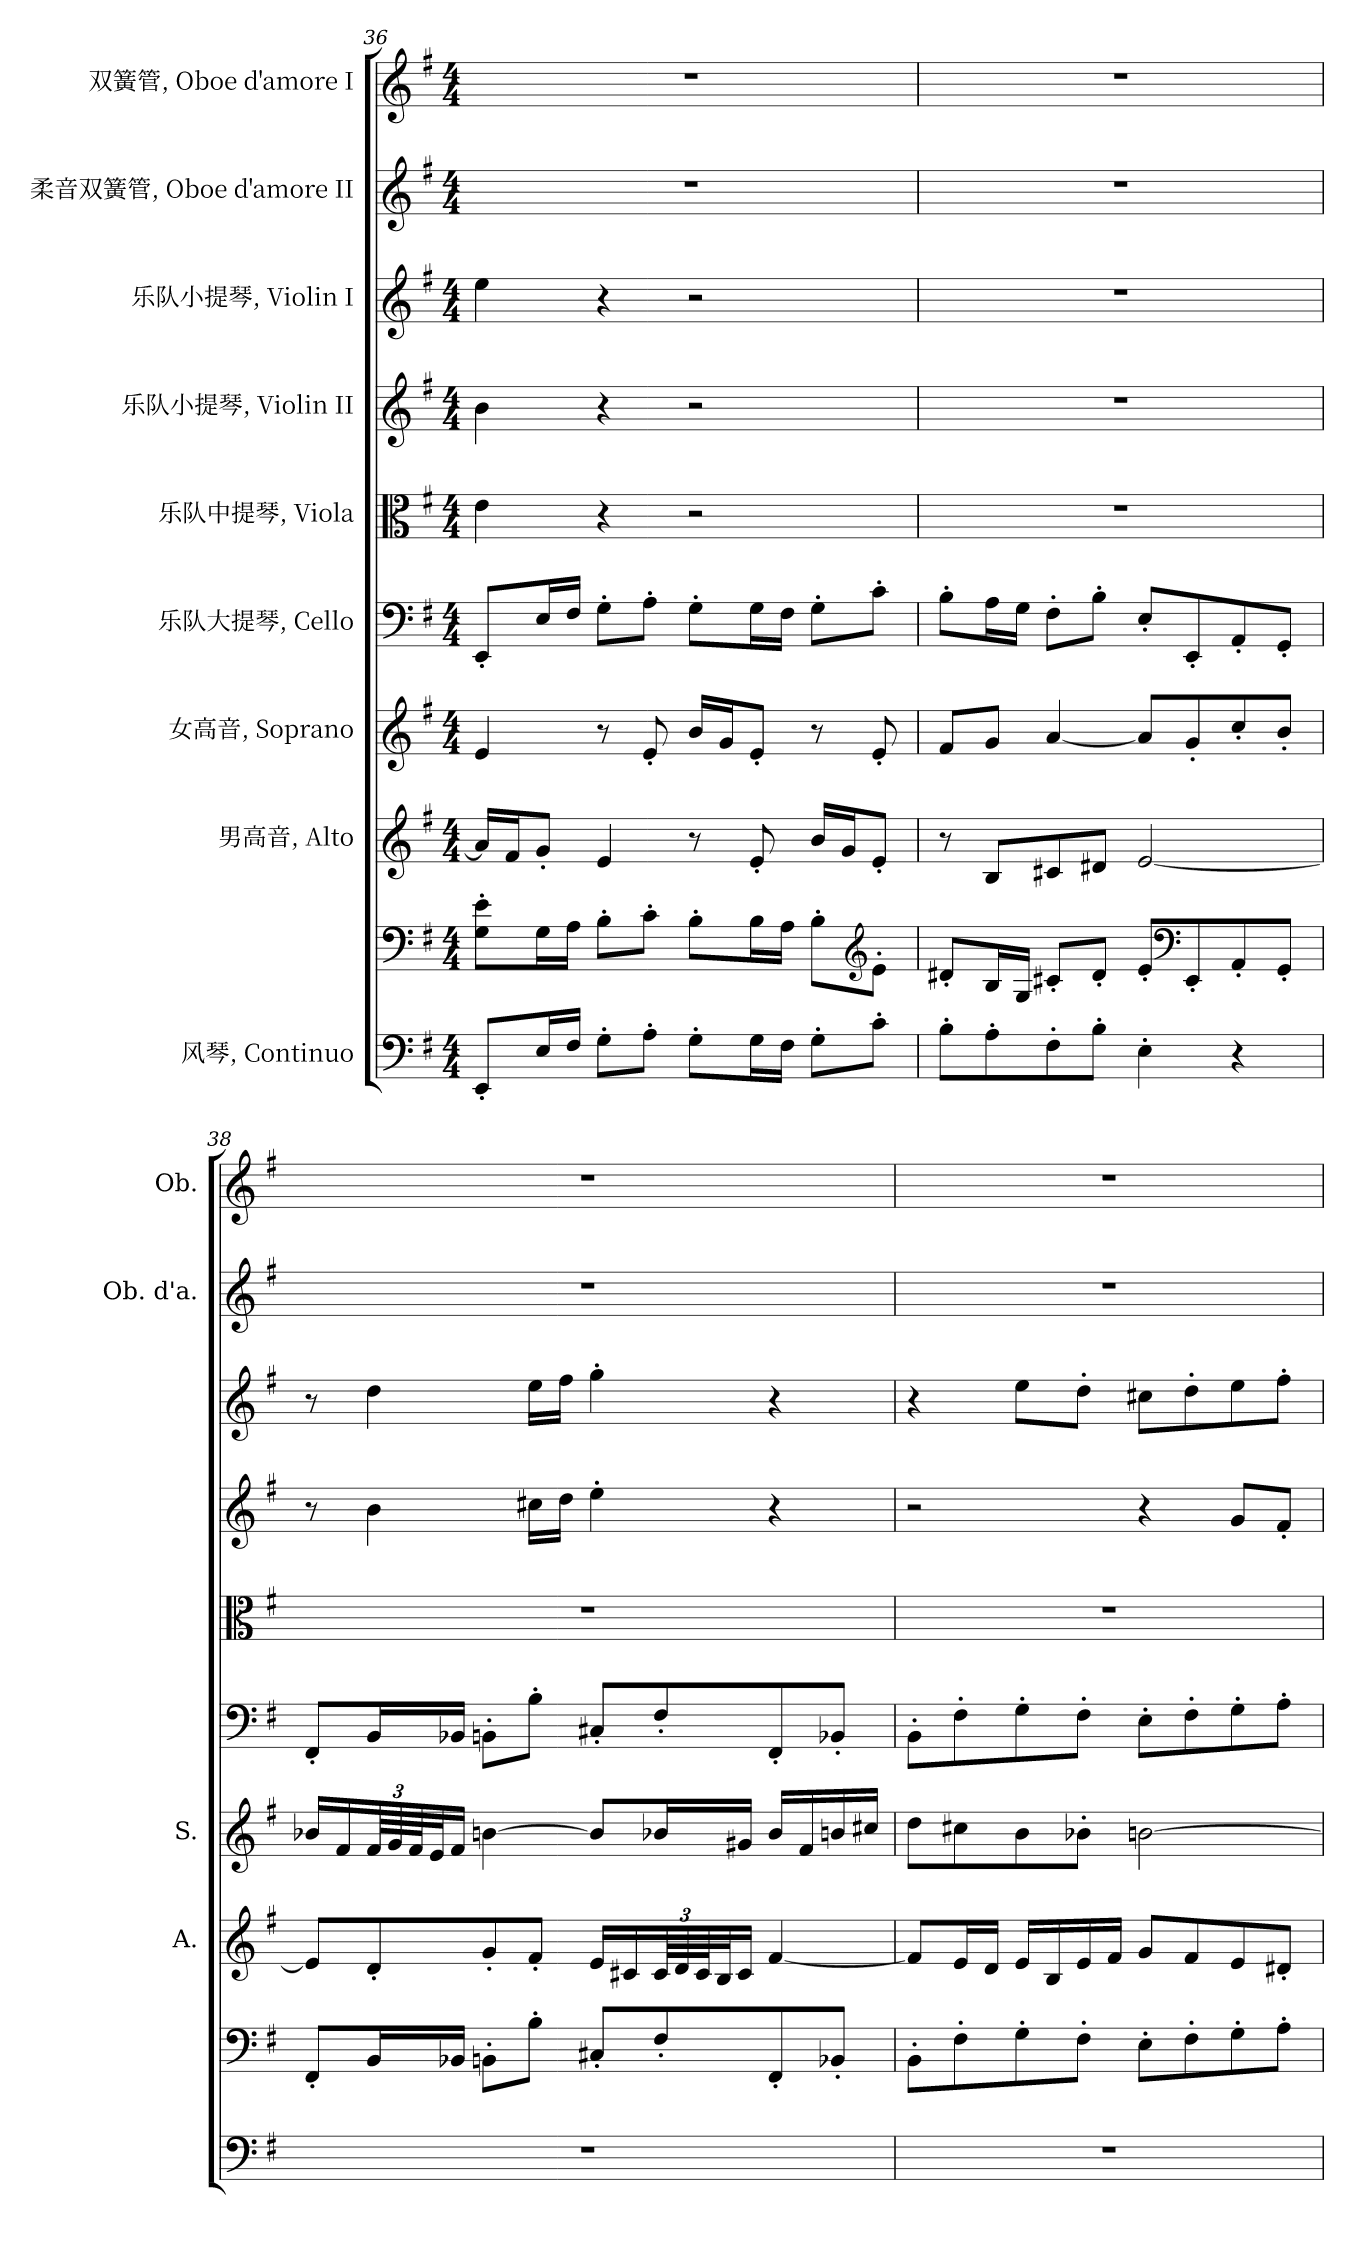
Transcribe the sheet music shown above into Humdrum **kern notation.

**kern	**kern	**kern	**kern	**kern	**kern	**kern	**kern	**kern	**kern
*part9	*part9	*part8	*part7	*part6	*part5	*part4	*part3	*part2	*part1
*staff10	*staff9	*staff8	*staff7	*staff6	*staff5	*staff4	*staff3	*staff2	*staff1
*I"风琴, Continuo	*	*I"男高音, Alto	*I"女高音, Soprano	*I"乐队大提琴, Cello	*I"乐队中提琴, Viola	*I"乐队小提琴, Violin II	*I"乐队小提琴, Violin I	*I"柔音双簧管, Oboe d'amore II	*I"双簧管, Oboe d'amore I
*	*	*I'A.	*I'S.	*	*	*	*	*I'Ob. d'a.	*I'Ob.
*clefF4	*clefF4	*clefG2	*clefG2	*clefF4	*clefC3	*clefG2	*clefG2	*clefG2	*clefG2
*	*	*	*	*	*	*	*	*ITrd2c3	*
*k[f#]	*k[f#]	*k[f#]	*k[f#]	*k[f#]	*k[f#]	*k[f#]	*k[f#]	*k[f#c#g#d#]	*k[f#]
*M4/4	*M4/4	*M4/4	*M4/4	*M4/4	*M4/4	*M4/4	*M4/4	*M4/4	*M4/4
=36	=36	=36	=36	=36	=36	=36	=36	=36	=36
8EE'/L	8G\' 8e\'L	16a/LL]	4e/	8EE'/L	4e\	4b\	4ee\	1r	1r
.	.	16f#/J	.	.	.	.	.	.	.
16E/L	16G\L	8g'/J	.	16E/L	.	.	.	.	.
16F#/JJ	16A\JJ	.	.	16F#/JJ	.	.	.	.	.
8G'\L	8B'\L	4e/	8r	8G'\L	4r	4r	4r	.	.
8A'\J	8c'\J	.	8e'/	8A'\J	.	.	.	.	.
8G'\L	8B'\L	8r	16b/LL	8G'\L	2r	2r	2r	.	.
.	.	.	16g/J	.	.	.	.	.	.
16G\L	16B\L	8e'/	8e'/J	16G\L	.	.	.	.	.
16F#\JJ	16A\JJ	.	.	16F#\JJ	.	.	.	.	.
8G'\L	8B'\L	16b/LL	8r	8G'\L	.	.	.	.	.
.	.	16g/J	.	.	.	.	.	.	.
*	*clefG2	*	*	*	*	*	*	*	*
8c'\J	8e'\J	8e'/J	8e'/	8c'\J	.	.	.	.	.
!!LO:PB:g=z
=37	=37	=37	=37	=37	=37	=37	=37	=37	=37
8B'\L	8d#X'/L	8r	8f#/L	8B'\L	1r	1r	1r	1r	1r
8A'\	16B/L	8B/L	8g/J	16A\L	.	.	.	.	.
.	16G/JJ	.	.	16G\JJ	.	.	.	.	.
8F#'\	8c#X'/L	8c#X/	[4a/	8F#'\L	.	.	.	.	.
8B'\J	8d#'/J	8d#X/J	.	8B'\J	.	.	.	.	.
4E'\	8e'/L	[2e/	8a/L]	8E'/L	.	.	.	.	.
*	*clefF4	*	*	*	*	*	*	*	*
.	8EE'/	.	8g'/	8EE'/	.	.	.	.	.
4r	8AA'/	.	8cc'/	8AA'/	.	.	.	.	.
.	8GG'/J	.	8b'/J	8GG'/J	.	.	.	.	.
=38	=38	=38	=38	=38	=38	=38	=38	=38	=38
1r	8FF#'/L	8e/L]	16b-X/LL	8FF#'/L	1r	8r	8r	1r	1r
.	.	.	16f#/	.	.	.	.	.	.
*	*	*	*Xbrackettup	*	*	*	*	*	*
.	16BB/L	8d'/	96f#/LL	16BB/L	.	4b\	4dd\	.	.
.	.	.	96g/	.	.	.	.	.	.
.	.	.	96f#/J	.	.	.	.	.	.
.	.	.	32e/J	.	.	.	.	.	.
.	16BB-X/JJ	.	16f#/JJ	16BB-X/JJ	.	.	.	.	.
.	8BBn'\L	8g'/	[4bn\	8BBn'\L	.	.	.	.	.
.	8B'\J	8f#'/J	.	8B'\J	.	16cc#X\LL	16ee\LL	.	.
.	.	.	.	.	.	16dd\JJ	16ff#\JJ	.	.
.	8C#X'/L	16e/LL	8b/L]	8C#X'/L	.	4ee'\	4gg'\	.	.
.	.	16c#X/	.	.	.	.	.	.	.
*	*	*Xbrackettup	*	*	*	*	*	*	*
.	8F#'/	96c#/LL	16b-X/L	8F#'/	.	.	.	.	.
.	.	96d/	.	.	.	.	.	.	.
.	.	96c#/J	.	.	.	.	.	.	.
.	.	32B/J	.	.	.	.	.	.	.
.	.	16c#/JJ	16g#X/JJ	.	.	.	.	.	.
.	8FF#'/	[4f#/	16b-/LL	8FF#'/	.	4r	4r	.	.
.	.	.	16f#/	.	.	.	.	.	.
.	8BB-X'/J	.	16bn/	8BB-X'/J	.	.	.	.	.
.	.	.	16cc#X/JJ	.	.	.	.	.	.
!!LO:PB:g=z
=39	=39	=39	=39	=39	=39	=39	=39	=39	=39
1r	8BB'\L	8f#/L]	8dd\L	8BB'\L	1r	2r	4r	1r	1r
.	8F#'\	16e/L	8cc#X\	8F#'\	.	.	.	.	.
.	.	16d/JJ	.	.	.	.	.	.	.
.	8G'\	16e/LL	8b\	8G'\	.	.	8ee\L	.	.
.	.	16B/	.	.	.	.	.	.	.
.	8F#'\J	16e/	8b-X'\J	8F#'\J	.	.	8dd'\J	.	.
.	.	16f#/JJ	.	.	.	.	.	.	.
.	8E'\L	8g/L	[2bn\	8E'\L	.	4r	8cc#X\L	.	.
.	8F#'\	8f#/	.	8F#'\	.	.	8dd'\	.	.
.	8G'\	8e/	.	8G'\	.	8g/L	8ee\	.	.
.	8A'\J	8d#X'/J	.	8A'\J	.	8f#'/J	8ff#'\J	.	.
=	=	=	=	=	=	=	=	=	=
*-	*-	*-	*-	*-	*-	*-	*-	*-	*-
